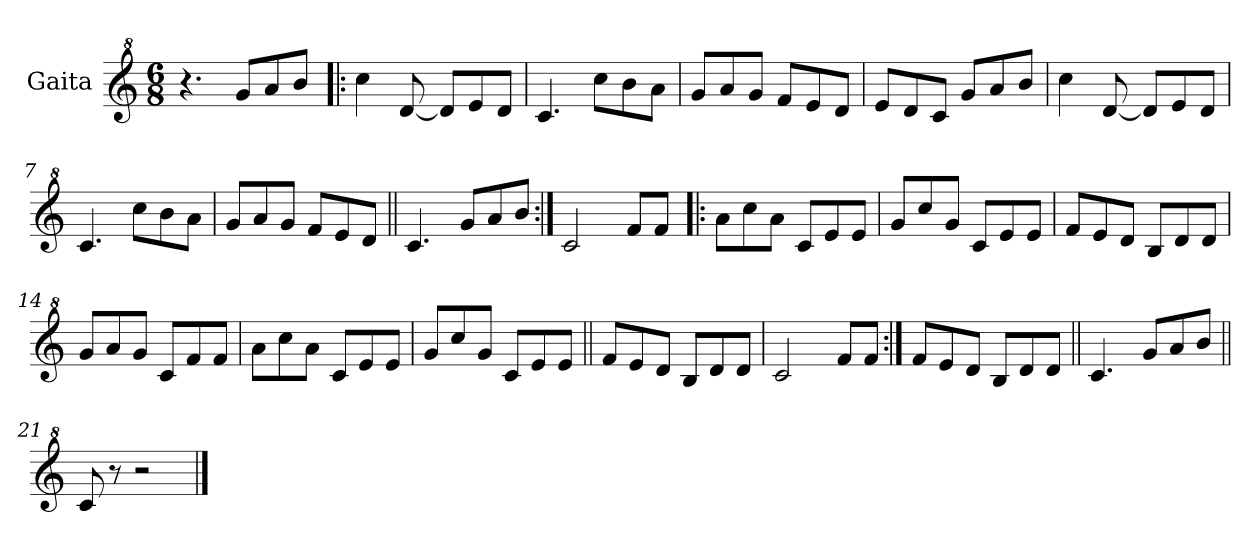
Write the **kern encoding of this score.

**kern
*part1
*staff1
*I"Gaita
*clefG^2
*k[]
*M6/8
*MM180
=1
4.r
8gg/L
8aa/
8bb/J
=2!|:
4ccc\
[8dd/
8dd/L]
8ee/
8dd/J
=3
4.cc/
8ccc\L
8bb\
8aa\J
=4
8gg/L
8aa/
8gg/J
8ff/L
8ee/
8dd/J
=5
8ee/L
8dd/
8cc/J
8gg/L
8aa/
8bb/J
=6
4ccc\
[8dd/
8dd/L]
8ee/
8dd/J
=7
4.cc/
8ccc\L
8bb\
8aa\J
=8
8gg/L
8aa/
8gg/J
8ff/L
8ee/
8dd/J
!!LO:LB:g=z
=9||
4.cc/
8gg/L
8aa/
8bb/J
=10:|!
2cc/
8ff/L
8ff/J
=11!|:
8aa\L
8ccc\
8aa\J
8cc/L
8ee/
8ee/J
=12
8gg/L
8ccc/
8gg/J
8cc/L
8ee/
8ee/J
=13
8ff/L
8ee/
8dd/J
8b/L
8dd/
8dd/J
=14
8gg/L
8aa/
8gg/J
8cc/L
8ff/
8ff/J
=15
8aa\L
8ccc\
8aa\J
8cc/L
8ee/
8ee/J
=16
8gg/L
8ccc/
8gg/J
8cc/L
8ee/
8ee/J
!!LO:LB:g=z
=17||
8ff/L
8ee/
8dd/J
8b/L
8dd/
8dd/J
=18
2cc/
8ff/L
8ff/J
=19:|!
8ff/L
8ee/
8dd/J
8b/L
8dd/
8dd/J
=20||
4.cc/
8gg/L
8aa/
8bb/J
=21||
8cc/
8r
2r
==
*-
